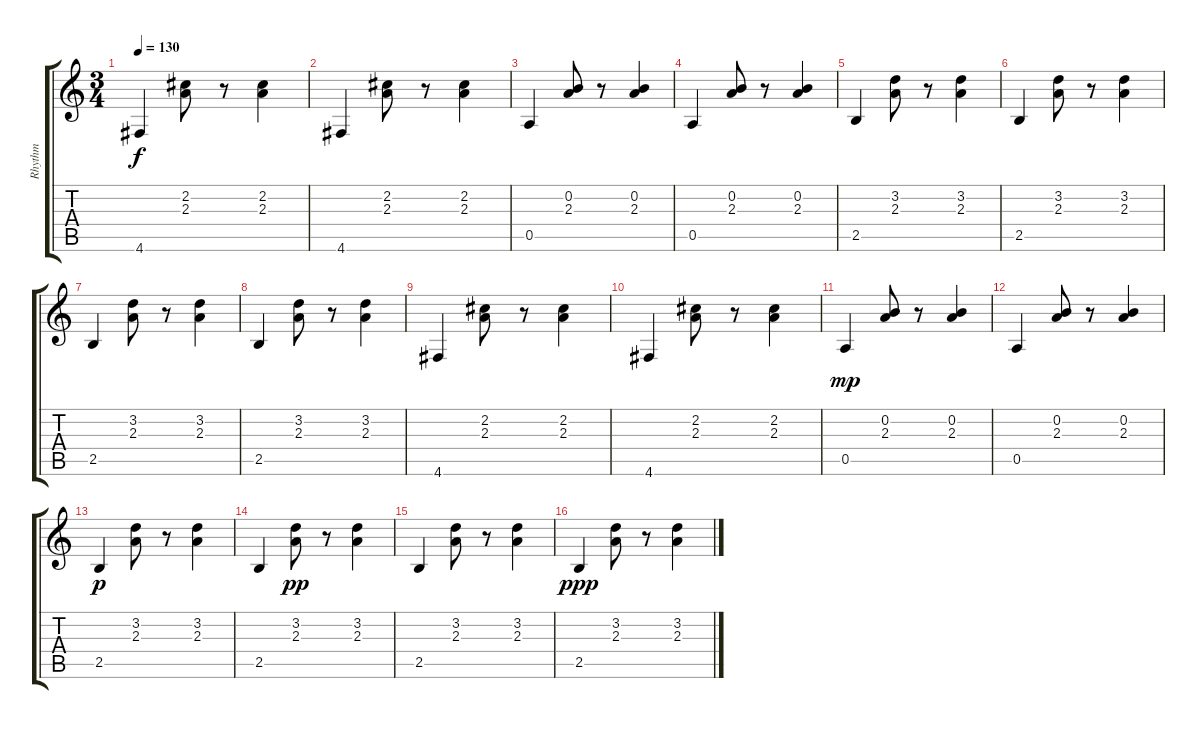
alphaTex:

\track ("Rhythm" "Rhythm") {instrument acousticguitarnylon}
\staff {score tabs}
\tuning (E4 B3 G3 D3 A2 D2) {hide}
\ts (3 4)
\tempo 130
\clef g2
\ks c
4.6.4{dy f} (2.2 2.3).8 r.8 (2.2 2.3).4 |
4.6.4 (2.2 2.3).8 r.8 (2.2 2.3).4 |
0.5.4 (0.2 2.3).8 r.8 (0.2 2.3).4 |
0.5.4 (0.2 2.3).8 r.8 (0.2 2.3).4 |
2.5.4 (3.2 2.3).8 r.8 (3.2 2.3).4 |
2.5.4 (3.2 2.3).8 r.8 (3.2 2.3).4 |
2.5.4 (3.2 2.3).8 r.8 (3.2 2.3).4 |
2.5.4 (3.2 2.3).8 r.8 (3.2 2.3).4 |
4.6.4 (2.2 2.3).8 r.8 (2.2 2.3).4 |
4.6.4 (2.2 2.3).8 r.8 (2.2 2.3).4 |
0.5.4{dy mp} (0.2 2.3).8 r.8 (0.2 2.3).4 |
0.5.4 (0.2 2.3).8 r.8 (0.2 2.3).4 |
2.5.4{dy p} (3.2 2.3).8 r.8 (3.2 2.3).4 |
2.5.4 (3.2 2.3).8{dy pp} r.8 (3.2 2.3).4 |
2.5.4 (3.2 2.3).8 r.8 (3.2 2.3).4 |
2.5.4{dy ppp} (3.2 2.3).8 r.8 (3.2 2.3).4
